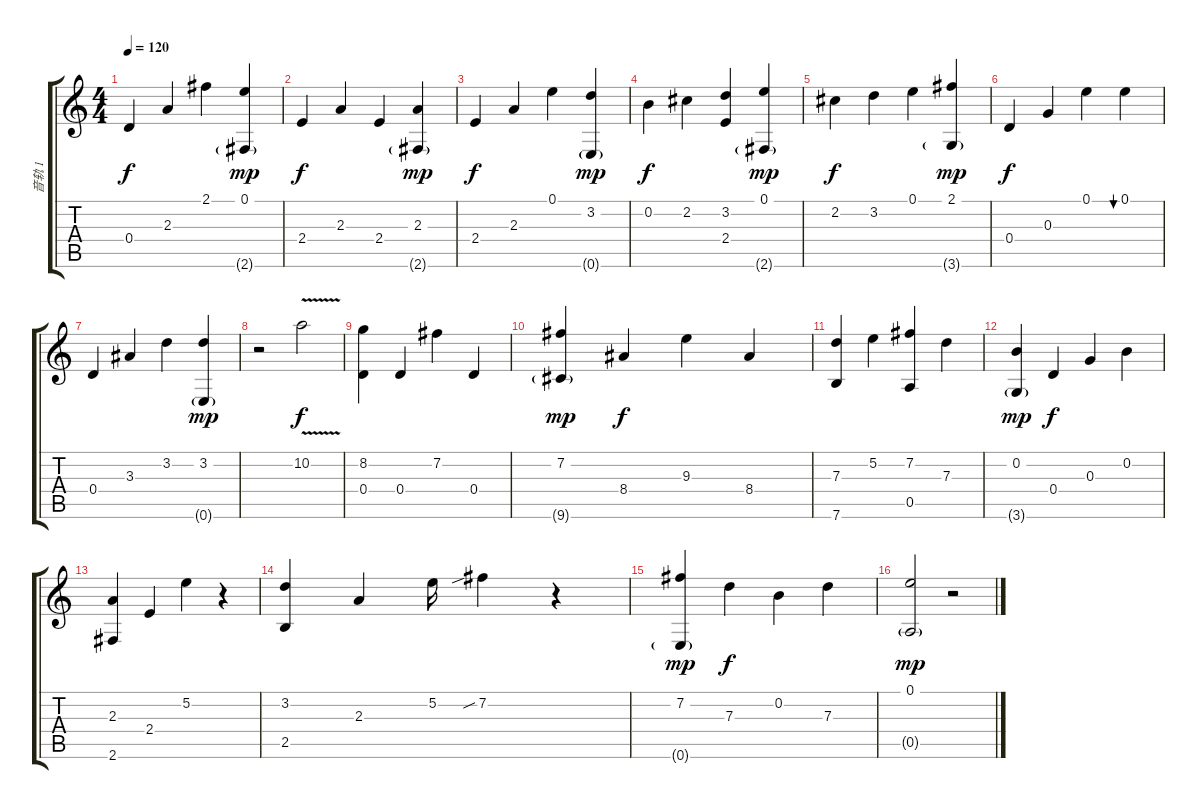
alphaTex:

\track ("音轨 1" "音轨 1") {instrument acousticguitarnylon}
\staff {score tabs}
\tuning (E4 B3 G3 D3 A2 E2) {hide}
\ts (4 4)
\tempo 120
\clef g2
\ks c
0.4.4{dy f} 2.3.4 2.1.4 (0.1 2.6{g}).4{dy mp} |
2.4.4{dy f} 2.3.4 2.4.4 (2.3 2.6{g}).4{dy mp} |
2.4.4{dy f} 2.3.4 0.1.4 (3.2 0.6{g}).4{dy mp} |
0.2.4{dy f} 2.2.4 (3.2 2.4).4 (0.1 2.6{g}).4{dy mp} |
2.2.4{dy f} 3.2.4 0.1.4 (2.1 3.6{g}).4{dy mp} |
0.4.4{dy f} 0.3.4 0.1.4 0.1.4{bu 60} |
0.4.4 3.3.4 3.2.4 (3.2 0.6{g}).4{dy mp} |
r.2 10.2{v}.2{dy f} |
(8.2 0.4).4 0.4.4 7.2.4 0.4.4 |
(7.2 9.6{g}).4{dy mp} 8.4.4{dy f} 9.3.4 8.4.4 |
(7.3 7.6).4 5.2.4 (7.2 0.5).4 7.3.4 |
(0.2 3.6{g}).4{dy mp} 0.4.4{dy f} 0.3.4 0.2.4 |
(2.3 2.6).4 2.4.4 5.2.4 r.4 |
(3.2 2.5).4 2.3.4 5.2.16 7.2{sib}.4 r.4 |
(7.2 0.6{g}).4{dy mp} 7.3.4{dy f} 0.2.4 7.3.4 |
(0.1 0.5{g}).2{dy mp} r.2
